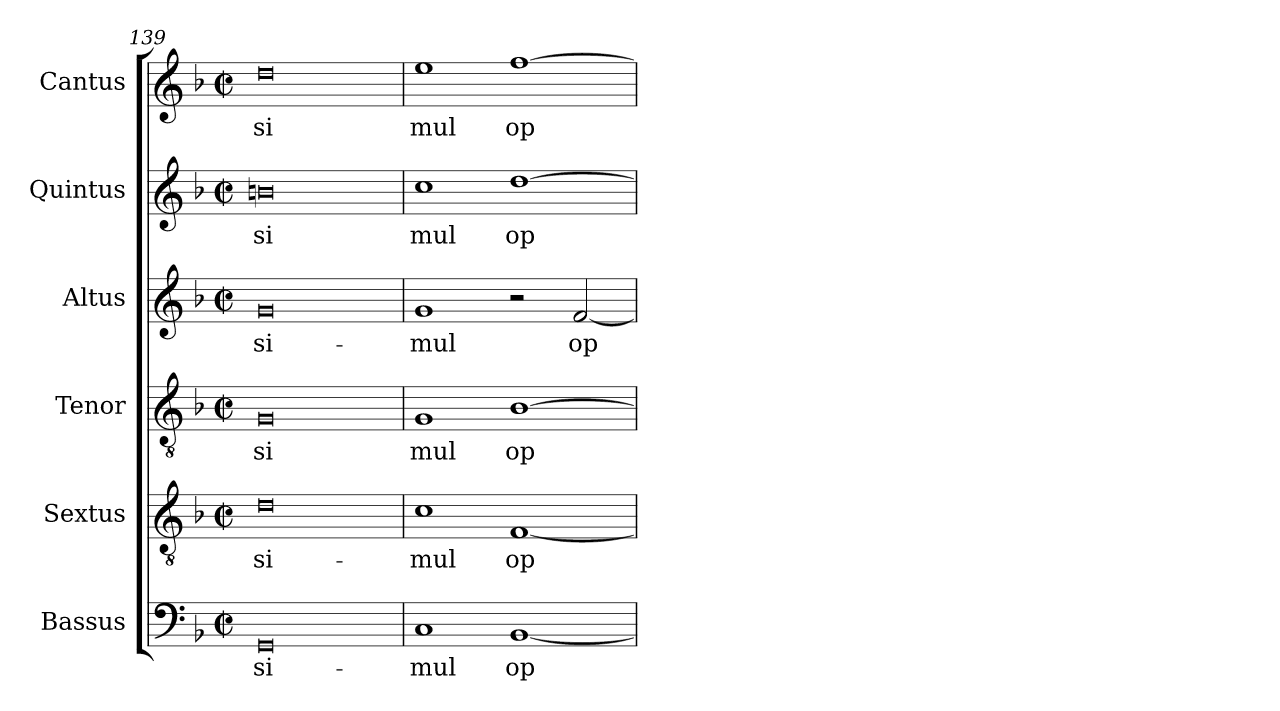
**kern	**text	**kern	**text	**kern	**text	**kern	**text	**kern	**text	**kern	**text
*part6	*part6	*part5	*part5	*part4	*part4	*part3	*part3	*part2	*part2	*part1	*part1
*staff6	*staff6	*staff5	*staff5	*staff4	*staff4	*staff3	*staff3	*staff2	*staff2	*staff1	*staff1
*I"Bassus	*	*I"Sextus	*	*I"Tenor	*	*I"Altus	*	*I"Quintus	*	*I"Cantus	*
*I'Bassus	*	*	*	*I'Tenor	*	*I'Altus	*	*I'Quintus	*	*I'Cantus	*
*clefF4	*	*clefGv2	*	*clefGv2	*	*clefG2	*	*clefG2	*	*clefG2	*
*k[b-]	*	*k[b-]	*	*k[b-]	*	*k[b-]	*	*k[b-]	*	*k[b-]	*
*F:	*	*F:	*	*F:	*	*F:	*	*F:	*	*F:	*
*M2/2	*	*M2/2	*	*M2/2	*	*M2/2	*	*M2/2	*	*M2/2	*
*met(c|)	*	*met(c|)	*	*met(c|)	*	*met(c|)	*	*met(c|)	*	*met(c|)	*
=139	=139	=139	=139	=139	=139	=139	=139	=139	=139	=139	=139
!	!LO:LY:b:cj	!	!LO:LY:b:cj	!	!LO:LY:b:cj	!	!LO:LY:b:cj	!	!LO:LY:b:cj	!	!LO:LY:b:cj
0GG	si-	0d	si-	0G	si	0g	si-	0bn	si	0dd	si
=140	=140	=140	=140	=140	=140	=140	=140	=140	=140	=140	=140
!	!LO:LY:b:cj	!	!LO:LY:b:cj	!	!LO:LY:b:cj	!	!LO:LY:b:cj	!	!LO:LY:b:cj	!	!LO:LY:b:cj
1C	-mul	1c	-mul	1G	mul	1g	-mul	1cc	mul	1ee	mul
!	!LO:LY:b:cj	!	!LO:LY:b:cj	!	!LO:LY:b:cj	!	!	!	!LO:LY:b:cj	!	!LO:LY:b:cj
[<1BB-	op-	[<1F	op-	[>1B-	op	2r	.	[>1dd	op	[>1ff	op
!	!	!	!	!	!	!	!LO:LY:b:cj	!	!	!	!
.	.	.	.	.	.	[<2f/	op-	.	.	.	.
=	=	=	=	=	=	=	=	=	=	=	=
*-	*-	*-	*-	*-	*-	*-	*-	*-	*-	*-	*-
